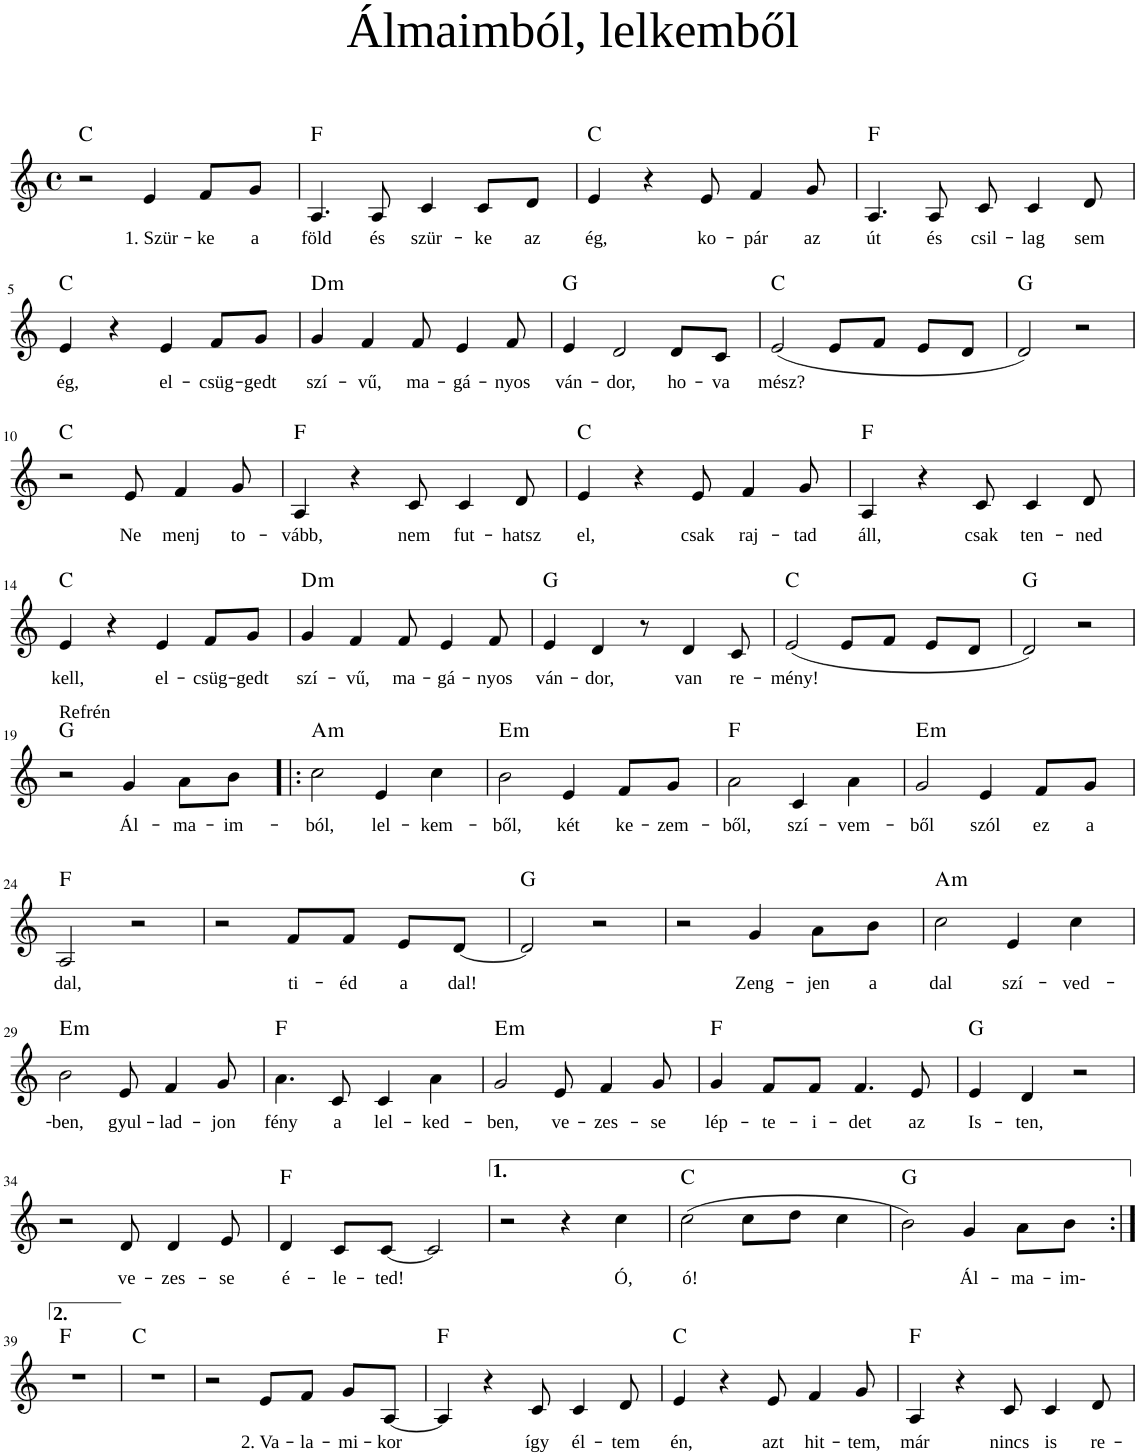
**kern	**text	**harte
*part1	*part1	*part1
*staff1	*staff1	*
*I"Acoustic Guitar	*	*
*I'Ac Gtr	*	*
*clefG2	*	*
*k[]	*	*
*M4/4	*	*
*met(c)	*	*
=1	=1	=1
2r	.	C:maj
!	!LO:LY:b	!
4e/	1. Szür-	.
!	!LO:LY:b	!
8f/L	-ke	.
!	!LO:LY:b	!
8g/J	a	.
=2	=2	=2
!	!LO:LY:b	!
4.A/	föld	F:maj
!	!LO:LY:b	!
8A/	és	.
!	!LO:LY:b	!
4c/	szür-	.
!	!LO:LY:b	!
8c/L	-ke	.
!	!LO:LY:b	!
8d/J	az	.
=3	=3	=3
!	!LO:LY:b	!
4e/	ég,	C:maj
4r	.	.
!	!LO:LY:b	!
8e/	ko-	.
!	!LO:LY:b	!
4f/	-pár	.
!	!LO:LY:b	!
8g/	az	.
=4	=4	=4
!	!LO:LY:b	!
4.A/	út	F:maj
!	!LO:LY:b	!
8A/	és	.
!	!LO:LY:b	!
8c/	csil-	.
!	!LO:LY:b	!
4c/	-lag	.
!	!LO:LY:b	!
8d/	sem	.
!!LO:LB:g=z
=5	=5	=5
!	!LO:LY:b	!
4e/	ég,	C:maj
4r	.	.
!	!LO:LY:b	!
4e/	el-	.
!	!LO:LY:b	!
8f/L	-csüg-	.
!	!LO:LY:b	!
8g/J	-gedt	.
=6	=6	=6
!	!LO:LY:b	!LO:H:kt=m
4g/	szí-	D:min
!	!LO:LY:b	!
4f/	-vű,	.
!	!LO:LY:b	!
8f/	ma-	.
!	!LO:LY:b	!
4e/	-gá-	.
!	!LO:LY:b	!
8f/	-nyos	.
=7	=7	=7
!	!LO:LY:b	!
4e/	ván-	G:maj
!	!LO:LY:b	!
2d/	-dor,	.
!	!LO:LY:b	!
8d/L	ho-	.
!	!LO:LY:b	!
8c/J	-va	.
=8	=8	=8
!	!LO:LY:b	!
(2e/	mész?	C:maj
8e/L	.	.
8f/J	.	.
8e/L	.	.
8d/J	.	.
=9	=9	=9
2d/)	.	G:maj
2r	.	.
!!LO:LB:g=z
=10	=10	=10
2r	.	C:maj
!	!LO:LY:b	!
8e/	Ne	.
!	!LO:LY:b	!
4f/	menj	.
!	!LO:LY:b	!
8g/	to-	.
=11	=11	=11
!	!LO:LY:b	!
4A/	-vább,	F:maj
4r	.	.
!	!LO:LY:b	!
8c/	nem	.
!	!LO:LY:b	!
4c/	fut-	.
!	!LO:LY:b	!
8d/	-hatsz	.
=12	=12	=12
!	!LO:LY:b	!
4e/	el,	C:maj
4r	.	.
!	!LO:LY:b	!
8e/	csak	.
!	!LO:LY:b	!
4f/	raj-	.
!	!LO:LY:b	!
8g/	-tad	.
=13	=13	=13
!	!LO:LY:b	!
4A/	áll,	F:maj
4r	.	.
!	!LO:LY:b	!
8c/	csak	.
!	!LO:LY:b	!
4c/	ten-	.
!	!LO:LY:b	!
8d/	-ned	.
!!LO:LB:g=z
=14	=14	=14
!	!LO:LY:b	!
4e/	kell,	C:maj
4r	.	.
!	!LO:LY:b	!
4e/	el-	.
!	!LO:LY:b	!
8f/L	-csüg-	.
!	!LO:LY:b	!
8g/J	-gedt	.
=15	=15	=15
!	!LO:LY:b	!LO:H:kt=m
4g/	szí-	D:min
!	!LO:LY:b	!
4f/	-vű,	.
!	!LO:LY:b	!
8f/	ma-	.
!	!LO:LY:b	!
4e/	-gá-	.
!	!LO:LY:b	!
8f/	-nyos	.
=16	=16	=16
!	!LO:LY:b	!
4e/	ván-	G:maj
!	!LO:LY:b	!
4d/	-dor,	.
8r	.	.
!	!LO:LY:b	!
4d/	van	.
!	!LO:LY:b	!
8c/	re-	.
=17	=17	=17
!	!LO:LY:b	!
(2e/	-mény!	C:maj
8e/L	.	.
8f/J	.	.
8e/L	.	.
8d/J	.	.
=18	=18	=18
2d/)	.	G:maj
2r	.	.
!!LO:LB:g=z
=19	=19	=19
!LO:TX:a:t=Refrén	!	!
2r	.	G:maj
!	!LO:LY:b	!
4g/	Ál-	.
!	!LO:LY:b	!
8a\L	-ma-	.
!	!LO:LY:b	!
8b\J	-im-	.
=20!|:	=20!|:	=20!|:
!	!LO:LY:b	!LO:H:kt=m
2cc\	-ból,	A:min
!	!LO:LY:b	!
4e/	lel-	.
!	!LO:LY:b	!
4cc\	-kem-	.
=21	=21	=21
!	!LO:LY:b	!LO:H:kt=m
2b\	-ből,	E:min
!	!LO:LY:b	!
4e/	két	.
!	!LO:LY:b	!
8f/L	ke-	.
!	!LO:LY:b	!
8g/J	-zem-	.
=22	=22	=22
!	!LO:LY:b	!
2a\	-ből,	F:maj
!	!LO:LY:b	!
4c/	szí-	.
!	!LO:LY:b	!
4a\	-vem-	.
=23	=23	=23
!	!LO:LY:b	!LO:H:kt=m
2g/	-ből	E:min
!	!LO:LY:b	!
4e/	szól	.
!	!LO:LY:b	!
8f/L	ez	.
!	!LO:LY:b	!
8g/J	a	.
!!LO:LB:g=z
=24	=24	=24
!	!LO:LY:b	!
2A/	dal,	F:maj
2r	.	.
=25	=25	=25
2r	.	.
!	!LO:LY:b	!
8f/L	ti-	.
!	!LO:LY:b	!
8f/J	-éd	.
!	!LO:LY:b	!
8e/L	a	.
!	!LO:LY:b	!
[8d/J	dal!	.
=26	=26	=26
2d/]	.	G:maj
2r	.	.
=27	=27	=27
2r	.	.
!	!LO:LY:b	!
4g/	Zeng-	.
!	!LO:LY:b	!
8a\L	-jen	.
!	!LO:LY:b	!
8b\J	a	.
=28	=28	=28
!	!LO:LY:b	!LO:H:kt=m
2cc\	dal	A:min
!	!LO:LY:b	!
4e/	szí-	.
!	!LO:LY:b	!
4cc\	-ved-	.
!!LO:LB:g=z
=29	=29	=29
!	!LO:LY:b	!LO:H:kt=m
2b\	-ben,	E:min
!	!LO:LY:b	!
8e/	gyul-	.
!	!LO:LY:b	!
4f/	-lad-	.
!	!LO:LY:b	!
8g/	-jon	.
=30	=30	=30
!	!LO:LY:b	!
4.a\	fény	F:maj
!	!LO:LY:b	!
8c/	a	.
!	!LO:LY:b	!
4c/	lel-	.
!	!LO:LY:b	!
4a\	-ked-	.
=31	=31	=31
!	!LO:LY:b	!LO:H:kt=m
2g/	-ben,	E:min
!	!LO:LY:b	!
8e/	ve-	.
!	!LO:LY:b	!
4f/	-zes-	.
!	!LO:LY:b	!
8g/	-se	.
=32	=32	=32
!	!LO:LY:b	!
4g/	lép-	F:maj
!	!LO:LY:b	!
8f/L	-te-	.
!	!LO:LY:b	!
8f/J	-i-	.
!	!LO:LY:b	!
4.f/	-det	.
!	!LO:LY:b	!
8e/	az	.
=33	=33	=33
!	!LO:LY:b	!
4e/	Is-	G:maj
!	!LO:LY:b	!
4d/	-ten,	.
2r	.	.
!!LO:LB:g=z
=34	=34	=34
2r	.	.
!	!LO:LY:b	!
8d/	ve-	.
!	!LO:LY:b	!
4d/	-zes-	.
!	!LO:LY:b	!
8e/	-se	.
=35	=35	=35
!	!LO:LY:b	!
4d/	é-	F:maj
!	!LO:LY:b	!
8c/L	-le-	.
!	!LO:LY:b	!
[8c/J	-ted!	.
2c/]	.	.
=36	=36	=36
2r	.	.
4r	.	.
!	!LO:LY:b	!
4cc\	Ó,	.
=37	=37	=37
!	!LO:LY:b	!
(2cc\	ó!	C:maj
8cc\L	.	.
8dd\J	.	.
4cc\	.	.
=38	=38	=38
2b\)	.	G:maj
!	!LO:LY:b	!
4g/	Ál-	.
!	!LO:LY:b	!
8a\L	-ma-	.
!	!LO:LY:b	!
8b\J	-im-	.
!!LO:LB:g=z
=39:|!	=39:|!	=39:|!
1r	.	F:maj
=40	=40	=40
1r	.	C:maj
=41	=41	=41
2r	.	.
!	!LO:LY:b	!
8e/L	2. Va-	.
!	!LO:LY:b	!
8f/J	-la-	.
!	!LO:LY:b	!
8g/L	-mi-	.
!	!LO:LY:b	!
[8A/J	-kor	.
=42	=42	=42
4A/]	.	F:maj
4r	.	.
!	!LO:LY:b	!
8c/	így	.
!	!LO:LY:b	!
4c/	él-	.
!	!LO:LY:b	!
8d/	-tem	.
=43	=43	=43
!	!LO:LY:b	!
4e/	én,	C:maj
4r	.	.
!	!LO:LY:b	!
8e/	azt	.
!	!LO:LY:b	!
4f/	hit-	.
!	!LO:LY:b	!
8g/	-tem,	.
=44	=44	=44
!	!LO:LY:b	!
4A/	már	F:maj
4r	.	.
!	!LO:LY:b	!
8c/	nincs	.
!	!LO:LY:b	!
4c/	is	.
!	!LO:LY:b	!
8d/	re-	.
=	=	=
*-	*-	*-
